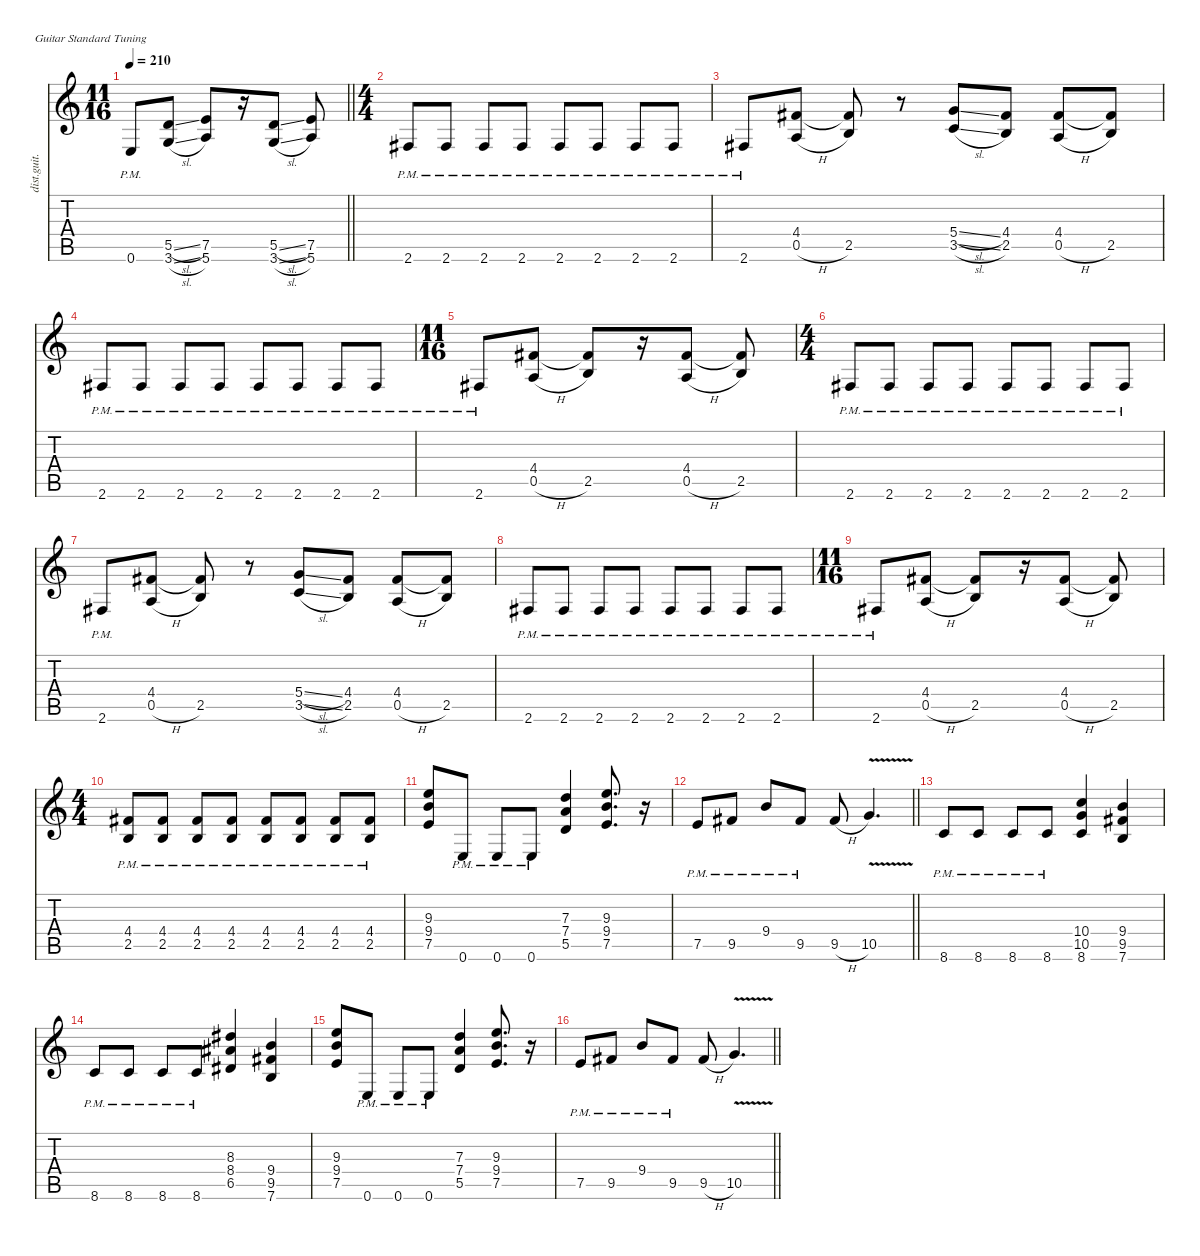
\defaultSystemsLayout 4
\hideDynamics
\bracketExtendMode nobrackets
\otherSystemsTrackNameOrientation horizontal
\track ("James Hetfield" "dist.guit.") {instrument distortionguitar}
\staff {score tabs}
\tuning (E4 B3 G3 D3 A2 E2)
\ts (11 16)
\beaming (8 2 2 2 2)
\tempo 210
\clef g2
\barLineRight lightlight
\ks c
0.6{pm}.8{dy fff} (5.5{sl} 3.6{sl}).8 (7.5 5.6).8 r.16 (5.5{sl} 3.6{sl}).8 (7.5 5.6).8{dy f} |
\ts (4 4)
\beaming (8 2 2 2 2)
2.6{pm acc #}.8{dy fff} 2.6{pm acc #}.8 2.6{pm acc #}.8 2.6{pm acc #}.8 2.6{pm acc #}.8 2.6{pm acc #}.8 2.6{pm acc #}.8 2.6{pm acc #}.8 |
2.6{pm acc #}.8 (4.4{acc #} 0.5{h}).8 (4.4{t acc #} 2.5).8{dy f} r.8 (5.4{sl} 3.5{sl}).8 (4.4{acc #} 2.5).8{dy fff} (4.4{acc #} 0.5{h}).8 (4.4{t acc #} 2.5).8{dy f} |
2.6{pm acc #}.8{dy fff} 2.6{pm acc #}.8 2.6{pm acc #}.8 2.6{pm acc #}.8 2.6{pm acc #}.8 2.6{pm acc #}.8 2.6{pm acc #}.8 2.6{pm acc #}.8 |
\ts (11 16)
\beaming (8 2 2 2 2)
2.6{pm acc #}.8 (4.4{acc #} 0.5{h}).8 (4.4{t acc #} 2.5).8{dy f} r.16 (4.4{acc #} 0.5{h}).8{dy fff} (4.4{t acc #} 2.5).8{dy f} |
\ts (4 4)
\beaming (8 2 2 2 2)
2.6{pm acc #}.8{dy fff} 2.6{pm acc #}.8 2.6{pm acc #}.8 2.6{pm acc #}.8 2.6{pm acc #}.8 2.6{pm acc #}.8 2.6{pm acc #}.8 2.6{pm acc #}.8 |
2.6{pm acc #}.8 (4.4{acc #} 0.5{h}).8 (4.4{t acc #} 2.5).8{dy f} r.8 (5.4{sl} 3.5{sl}).8 (4.4{acc #} 2.5).8{dy fff} (4.4{acc #} 0.5{h}).8 (4.4{t acc #} 2.5).8{dy f} |
2.6{pm acc #}.8{dy fff} 2.6{pm acc #}.8 2.6{pm acc #}.8 2.6{pm acc #}.8 2.6{pm acc #}.8 2.6{pm acc #}.8 2.6{pm acc #}.8 2.6{pm acc #}.8 |
\ts (11 16)
\beaming (8 2 2 2 2)
2.6{pm acc #}.8 (4.4{acc #} 0.5{h}).8 (4.4{t acc #} 2.5).8{dy f} r.16 (4.4{acc #} 0.5{h}).8{dy fff} (4.4{t acc #} 2.5).8{dy f} |
\ts (4 4)
\beaming (8 2 2 2 2)
(4.4{pm acc #} 2.5{pm}).8 (4.4{pm acc #} 2.5{pm}).8 (4.4{pm acc #} 2.5{pm}).8 (4.4{pm acc #} 2.5{pm}).8 (4.4{pm acc #} 2.5{pm}).8 (4.4{pm acc #} 2.5{pm}).8 (4.4{pm acc #} 2.5{pm}).8 (4.4{pm acc #} 2.5{pm}).8 |
(9.3 9.4 7.5).8{dy fff} 0.6{pm}.8 0.6{pm}.8 0.6{pm}.8 (7.3 7.4 5.5).4 (9.3 9.4 7.5).8{d} r.16 |
\barLineRight lightlight
7.5{pm}.8 9.5{pm acc #}.8 9.4{pm}.8 9.5{pm acc #}.8 9.5{h acc #}.8 10.5{v}.4{d} |
8.6{pm}.8 8.6{pm}.8 8.6{pm}.8 8.6{pm}.8 (10.4 10.5 8.6).4 (9.4 9.5{acc #} 7.6).4 |
8.6{pm}.8 8.6{pm}.8 8.6{pm}.8 8.6{pm}.8 (8.3{acc #} 8.4{acc #} 6.5{acc #}).4 (9.4 9.5{acc #} 7.6).4 |
(9.3 9.4 7.5).8 0.6{pm}.8 0.6{pm}.8 0.6{pm}.8 (7.3 7.4 5.5).4 (9.3 9.4 7.5).8{d} r.16 |
\barLineRight lightlight
7.5{pm}.8 9.5{pm acc #}.8 9.4{pm}.8 9.5{pm acc #}.8 9.5{h acc #}.8 10.5{v}.4{d}
